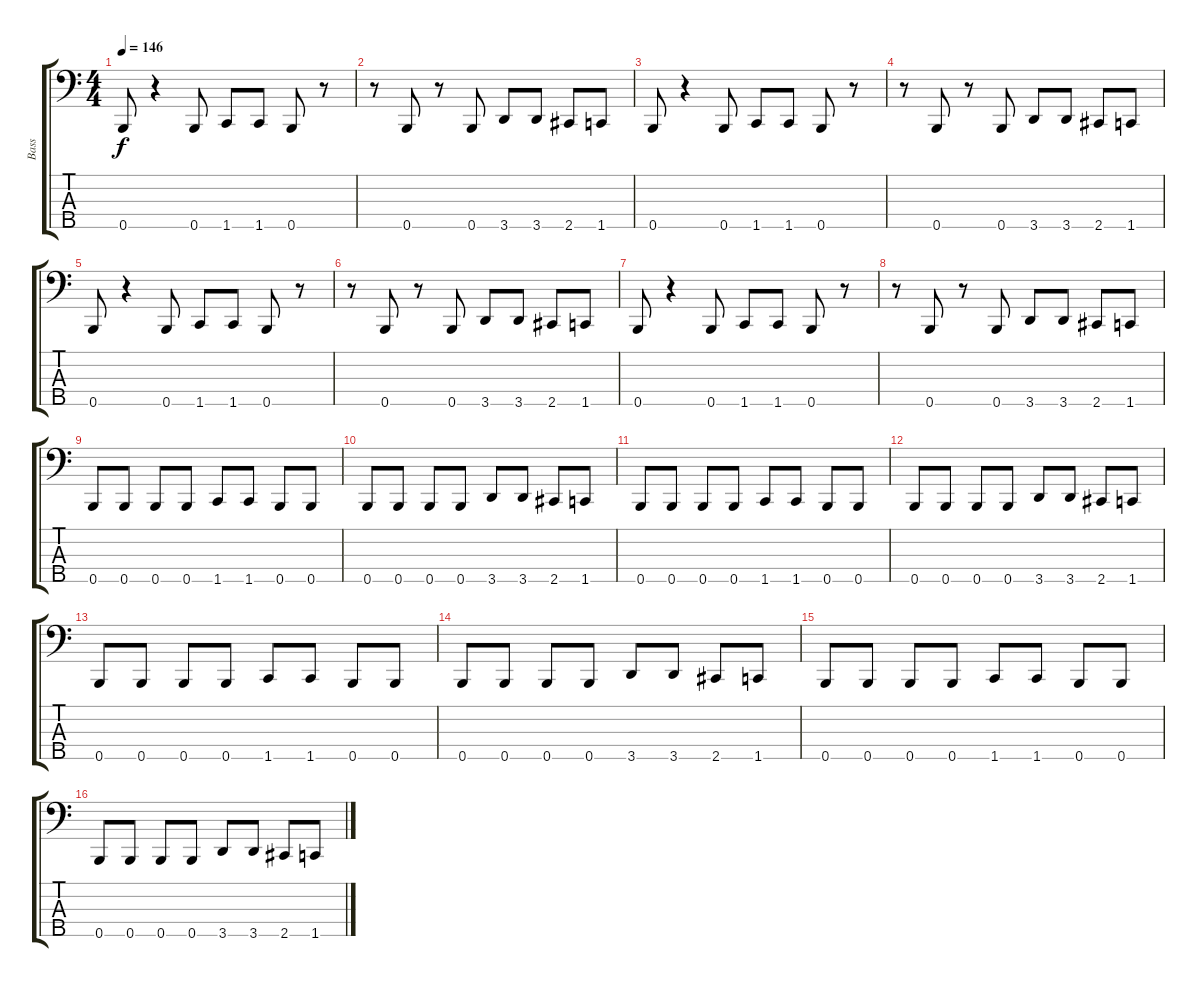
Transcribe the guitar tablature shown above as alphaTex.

\track ("Bass" "Bass") {instrument electricbasspick}
\staff {score tabs}
\tuning (G2 D2 A1 E1 B0) {hide}
\ts (4 4)
\tempo 146
\clef f4
\ks c
0.5.8{dy f} r.4 0.5.8 1.5.8 1.5.8 0.5.8 r.8 |
r.8 0.5.8 r.8 0.5.8 3.5.8 3.5.8 2.5.8 1.5.8 |
0.5.8 r.4 0.5.8 1.5.8 1.5.8 0.5.8 r.8 |
r.8 0.5.8 r.8 0.5.8 3.5.8 3.5.8 2.5.8 1.5.8 |
0.5.8 r.4 0.5.8 1.5.8 1.5.8 0.5.8 r.8 |
r.8 0.5.8 r.8 0.5.8 3.5.8 3.5.8 2.5.8 1.5.8 |
0.5.8 r.4 0.5.8 1.5.8 1.5.8 0.5.8 r.8 |
r.8 0.5.8 r.8 0.5.8 3.5.8 3.5.8 2.5.8 1.5.8 |
0.5.8 0.5.8 0.5.8 0.5.8 1.5.8 1.5.8 0.5.8 0.5.8 |
0.5.8 0.5.8 0.5.8 0.5.8 3.5.8 3.5.8 2.5.8 1.5.8 |
0.5.8 0.5.8 0.5.8 0.5.8 1.5.8 1.5.8 0.5.8 0.5.8 |
0.5.8 0.5.8 0.5.8 0.5.8 3.5.8 3.5.8 2.5.8 1.5.8 |
0.5.8 0.5.8 0.5.8 0.5.8 1.5.8 1.5.8 0.5.8 0.5.8 |
0.5.8 0.5.8 0.5.8 0.5.8 3.5.8 3.5.8 2.5.8 1.5.8 |
0.5.8 0.5.8 0.5.8 0.5.8 1.5.8 1.5.8 0.5.8 0.5.8 |
0.5.8 0.5.8 0.5.8 0.5.8 3.5.8 3.5.8 2.5.8 1.5.8
